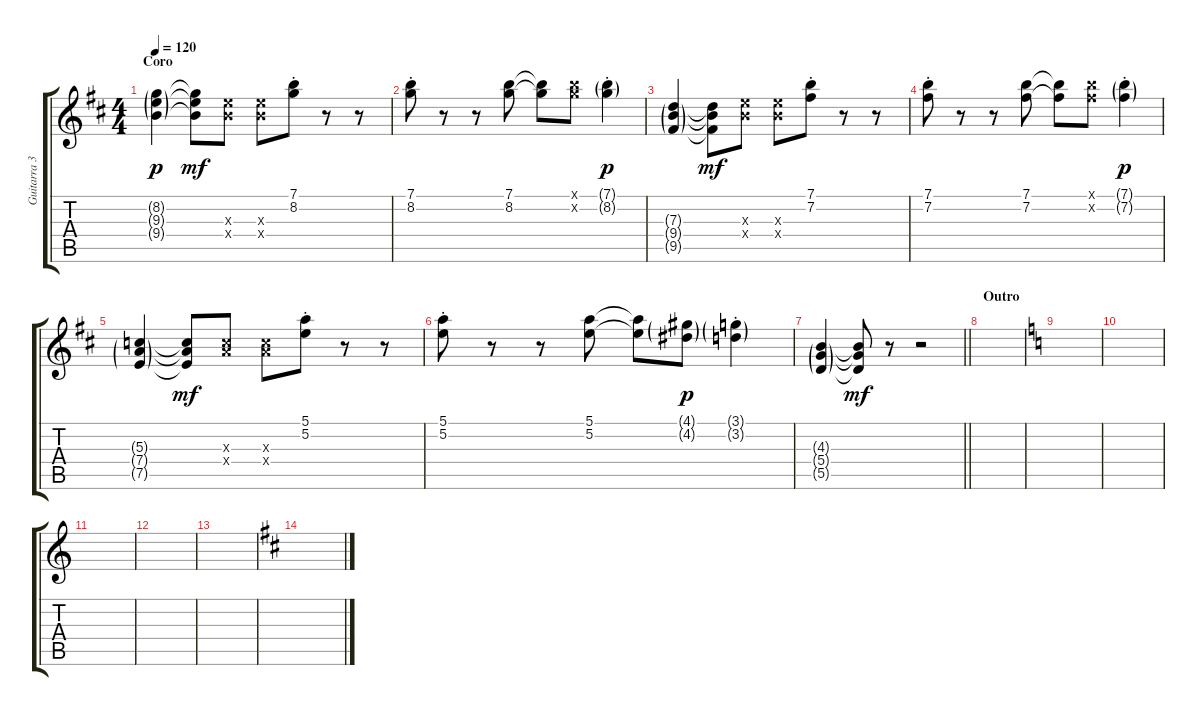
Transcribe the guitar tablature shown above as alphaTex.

\track ("Guitarra 3" "Guitarra 3") {instrument overdrivenguitar}
\staff {score tabs}
\tuning (E4 B3 G3 D3 A2 E2) {hide}
\ts (4 4)
\section ("" "Coro")
\tempo 120
\clef g2
\ks d
(8.2{g} 9.3{g} 9.4{g}).4{dy p} (8.2{t} 9.3{t} 9.4{t}).8{dy mf} (9.3{x} 9.4{x}).8 (9.3{x} 9.4{x}).8 (7.1{st} 8.2{st}).8 r.8 r.8 |
(7.1{st} 8.2{st}).8 r.8 r.8 (7.1 8.2).8 (7.1{t} 8.2{t}).8 (7.1{x} 8.2{x}).8 (7.1{g st} 8.2{g st}).4{dy p} |
(7.3{g} 9.4{g} 9.5{g}).4 (7.3{t} 9.4{t} 9.5{t}).8{dy mf} (9.3{x} 9.4{x}).8 (9.3{x} 9.4{x}).8 (7.1{st} 7.2{st}).8 r.8 r.8 |
(7.1{st} 7.2{st}).8 r.8 r.8 (7.1 7.2).8 (7.1{t} 7.2{t}).8 (7.1{x} 7.2{x}).8 (7.1{g st} 7.2{g st}).4{dy p} |
(5.3{g} 7.4{g} 7.5{g}).4 (5.3{t} 7.4{t} 7.5{t}).8{dy mf} (5.3{x} 7.4{x}).8 (5.3{x} 7.4{x}).8 (5.1{st} 5.2{st}).8 r.8 r.8 |
(5.1{st} 5.2{st}).8 r.8 r.8 (5.1 5.2).8 (5.1{t} 5.2{t}).8 (4.1{g} 4.2{g}).8{dy p} (3.1{g st} 3.2{g st}).4 |
\barLineRight lightlight
(4.3{g} 5.4{g} 5.5{g}).4 (4.3{t} 5.4{t} 5.5{t}).8{dy mf} r.8 r.2 |
\section ("" "Outro")
|
\ks c
|
|
|
|
|
\ks d
